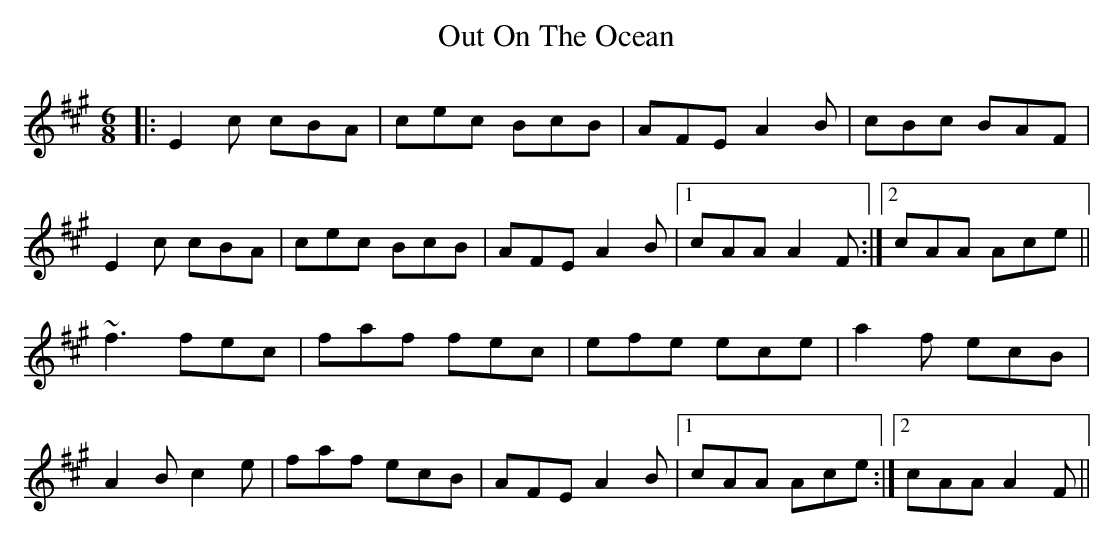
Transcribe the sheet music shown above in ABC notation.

X:1
T: Out On The Ocean
M: 6/8
L: 1/8
K: Amaj
|:E2c cBA|cec BcB|AFE A2B|cBc BAF|
E2c cBA|cec BcB|AFE A2B|1 cAA A2F:|2 cAA Ace||
~f3 fec|faf fec|efe ece|a2f ecB|
A2B c2e|faf ecB|AFE A2B|1 cAA Ace:|2 cAA A2F||
